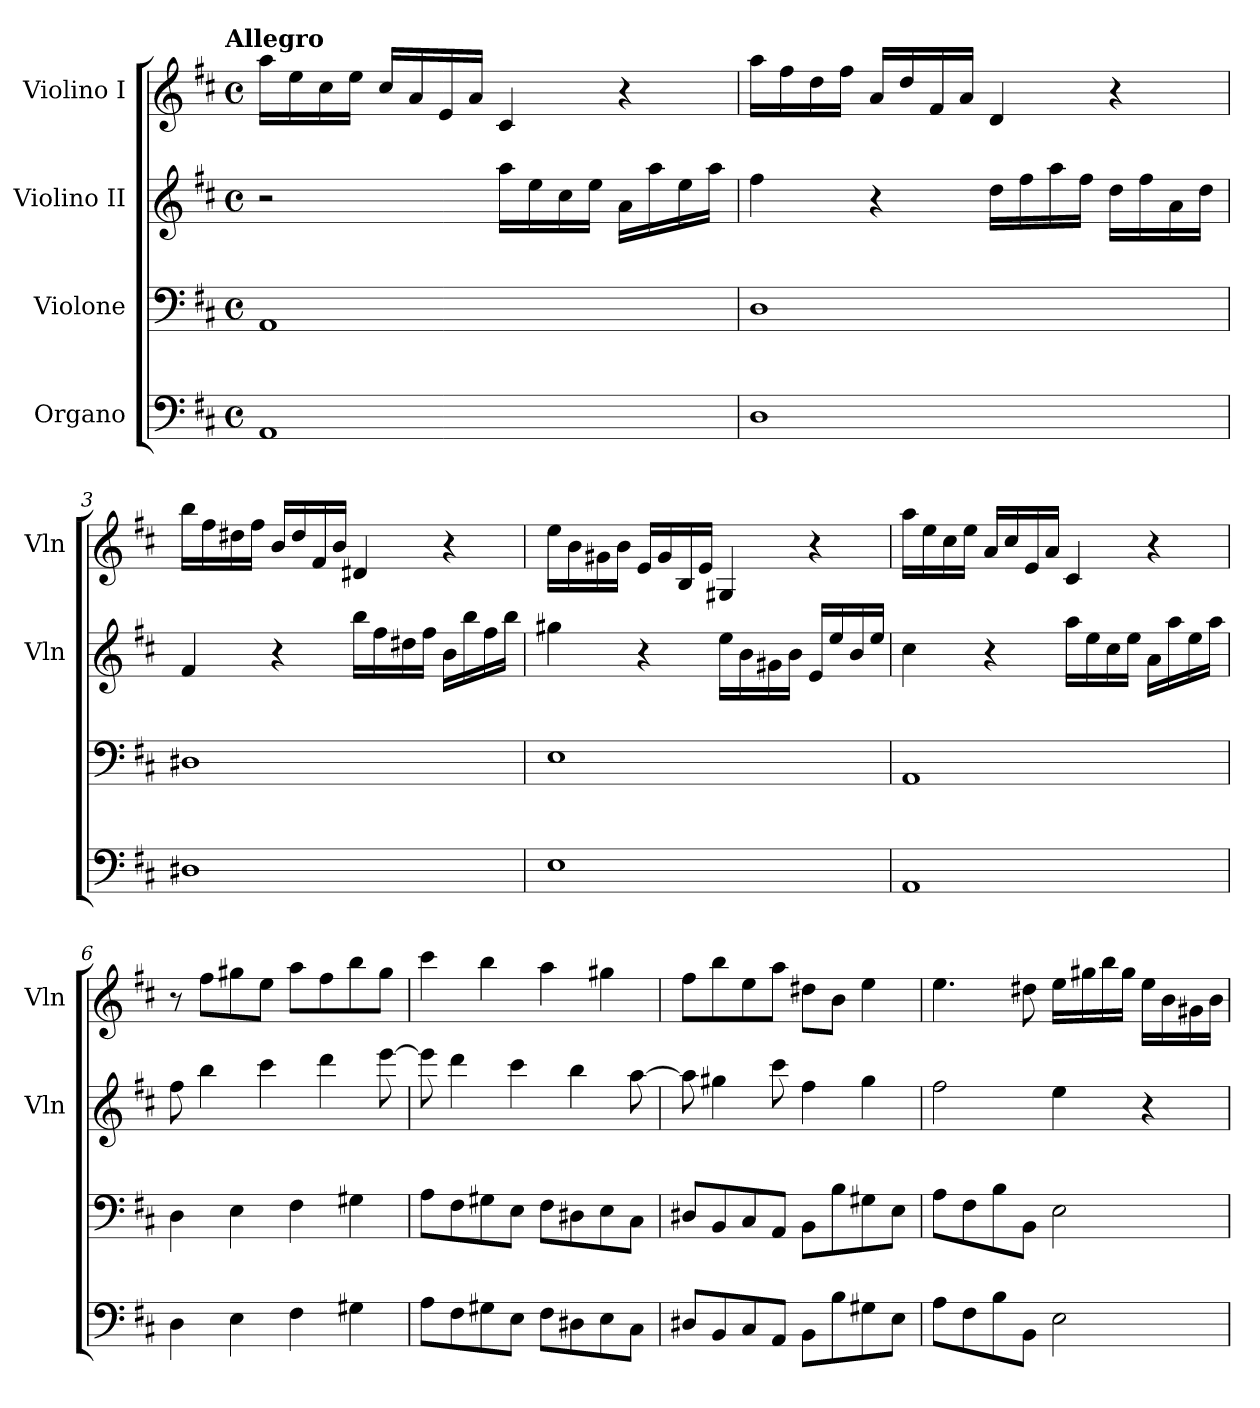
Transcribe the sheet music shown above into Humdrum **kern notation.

**kern	**kern	**kern	**kern
*part4	*part3	*part2	*part1
*staff4	*staff3	*staff2	*staff1
*I"Organo	*I"Violone	*I"Violino II	*I"Violino I
*	*	*I'Vln	*I'Vln
*clefF4	*clefF4	*clefG2	*clefG2
*k[f#c#]	*k[f#c#]	*k[f#c#]	*k[f#c#]
*D:	*D:	*D:	*D:
!!LO:TX:omd:t=Allegro
*M4/4	*M4/4	*M4/4	*M4/4
*met(c)	*met(c)	*met(c)	*met(c)
*MM132	*MM132	*MM132	*MM132
=1	=1	=1	=1
1AA	1AA	2r	16aaLL
.	.	.	16ee
.	.	.	16cc#
.	.	.	16eeJJ
.	.	.	16cc#LL
.	.	.	16a
.	.	.	16e
.	.	.	16aJJ
.	.	16aaLL	4c#
.	.	16ee	.
.	.	16cc#	.
.	.	16eeJJ	.
.	.	16aLL	4r
.	.	16aa	.
.	.	16ee	.
.	.	16aaJJ	.
=2	=2	=2	=2
1D	1D	4ff#	16aaLL
.	.	.	16ff#
.	.	.	16dd
.	.	.	16ff#JJ
.	.	4r	16aLL
.	.	.	16dd
.	.	.	16f#
.	.	.	16aJJ
.	.	16ddLL	4d
.	.	16ff#	.
.	.	16aa	.
.	.	16ff#JJ	.
.	.	16ddLL	4r
.	.	16ff#	.
.	.	16a	.
.	.	16ddJJ	.
=3	=3	=3	=3
1D#X	1D#X	4f#	16bbLL
.	.	.	16ff#
.	.	.	16dd#X
.	.	.	16ff#JJ
.	.	4r	16bLL
.	.	.	16dd#
.	.	.	16f#
.	.	.	16bJJ
.	.	16bbLL	4d#X
.	.	16ff#	.
.	.	16dd#X	.
.	.	16ff#JJ	.
.	.	16bLL	4r
.	.	16bb	.
.	.	16ff#	.
.	.	16bbJJ	.
=4	=4	=4	=4
1E	1E	4gg#X	16eeLL
.	.	.	16b
.	.	.	16g#X
.	.	.	16bJJ
.	.	4r	16eLL
.	.	.	16g#
.	.	.	16B
.	.	.	16eJJ
.	.	16eeLL	4G#X
.	.	16b	.
.	.	16g#X	.
.	.	16bJJ	.
.	.	16eLL	4r
.	.	16ee	.
.	.	16b	.
.	.	16eeJJ	.
=5	=5	=5	=5
1AA	1AA	4cc#	16aaLL
.	.	.	16ee
.	.	.	16cc#
.	.	.	16eeJJ
.	.	4r	16aLL
.	.	.	16cc#
.	.	.	16e
.	.	.	16aJJ
.	.	16aaLL	4c#
.	.	16ee	.
.	.	16cc#	.
.	.	16eeJJ	.
.	.	16aLL	4r
.	.	16aa	.
.	.	16ee	.
.	.	16aaJJ	.
=6	=6	=6	=6
4D	4D	8ff#	8r
.	.	4bb	8ff#L
4E	4E	.	8gg#X
.	.	4ccc#	8eeJ
4F#	4F#	.	8aaL
.	.	4ddd	8ff#
4G#X	4G#X	.	8bb
.	.	[8eee	8gg#J
=7	=7	=7	=7
8AL	8AL	8eee]	4ccc#
8F#	8F#	4ddd	.
8G#X	8G#X	.	4bb
8EJ	8EJ	4ccc#	.
8F#L	8F#L	.	4aa
8D#X	8D#X	4bb	.
8E	8E	.	4gg#X
8C#J	8C#J	[8aa	.
=8	=8	=8	=8
8D#XL	8D#XL	8aa]	8ff#L
8BB	8BB	4gg#X	8bb
8C#	8C#	.	8ee
8AAJ	8AAJ	8ccc#	8aaJ
8BBL	8BBL	4ff#	8dd#XL
8B	8B	.	8bJ
8G#X	8G#X	4gg#	4ee
8EJ	8EJ	.	.
=9	=9	=9	=9
8AL	8AL	2ff#	4.ee
8F#	8F#	.	.
8B	8B	.	.
8BBJ	8BBJ	.	8dd#X
2E	2E	4ee	16eeLL
.	.	.	16gg#X
.	.	.	16bb
.	.	.	16gg#JJ
.	.	4r	16eeLL
.	.	.	16b
.	.	.	16g#X
.	.	.	16bJJ
=	=	=	=
*-	*-	*-	*-
